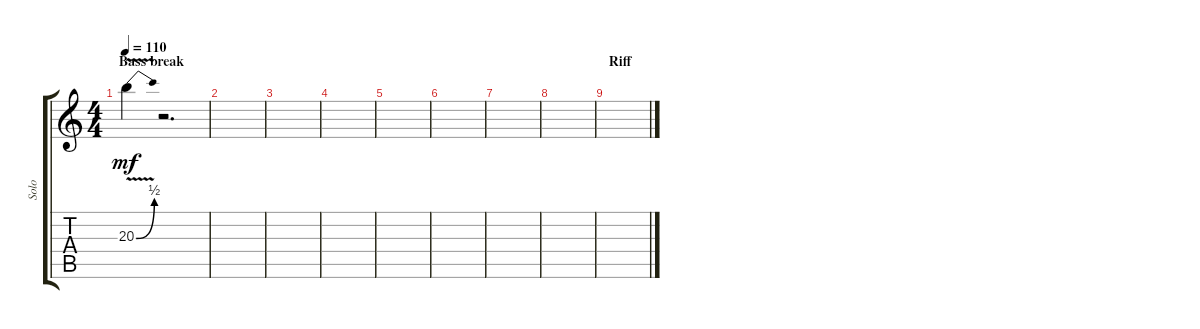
\track ("Solo" "Solo") {instrument distortionguitar}
\staff {score tabs}
\tuning (C4 G3 Eb3 Bb2 F2 C2) {hide}
\ts (4 4)
\section ("" "Bass break")
\tempo 110
\clef g2
\ks c
20.3{be (bend 0 0 60 2) v}.4{dy mf} r.2{d} |
|
|
|
|
|
|
|
\section ("" "Riff")
